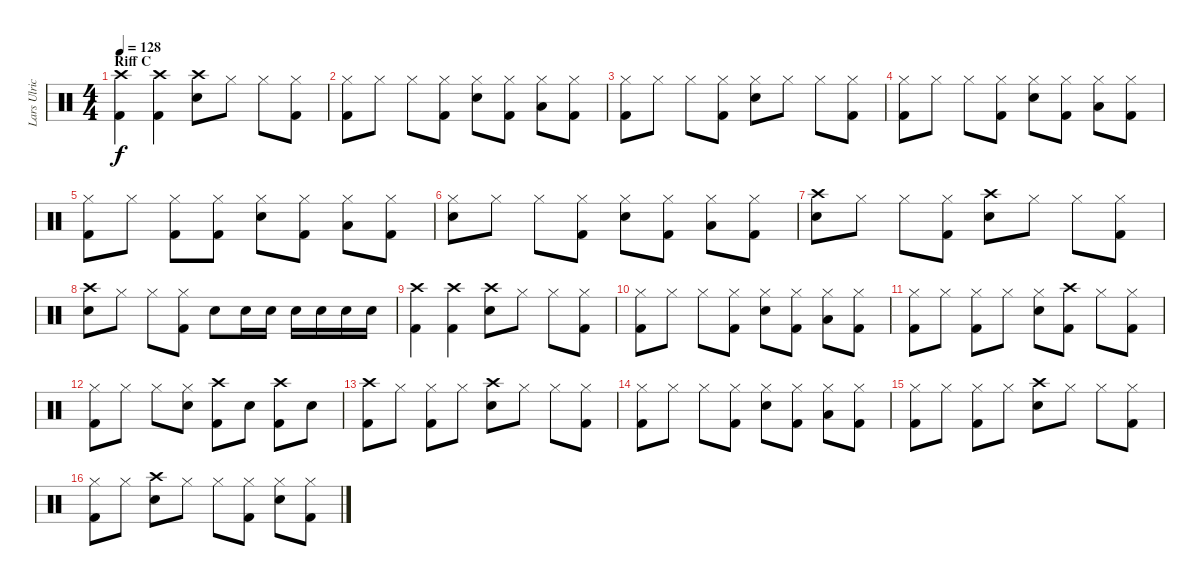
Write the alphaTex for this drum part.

\track ("Lars Ulrich (Drums)" "Lars Ulric") {instrument percussion}
\staff {score}
\articulation defaults
\ts (4 4)
\section ("" "Riff C")
\tempo 128
\clef neutral
\ks c
("Crash high (hit)" "Kick (hit) 2").4{dy f} ("Crash high (hit)" "Kick (hit) 2").4 ("Crash high (hit)" "Electric Snare (hit)").8 "Hi-Hat (closed)".8 "Hi-Hat (closed)".8 ("Hi-Hat (closed)" "Kick (hit) 2").8 |
("Hi-Hat (closed)" "Kick (hit) 2").8 "Hi-Hat (closed)".8 "Hi-Hat (closed)".8 ("Hi-Hat (closed)" "Kick (hit) 2").8 ("Hi-Hat (closed)" "Electric Snare (hit)").8 ("Hi-Hat (closed)" "Kick (hit) 2").8 ("Hi-Hat (closed)" "Low Floor Tom (hit)").8 ("Hi-Hat (closed)" "Kick (hit) 2").8 |
("Hi-Hat (closed)" "Kick (hit) 2").8 "Hi-Hat (closed)".8 "Hi-Hat (closed)".8 ("Hi-Hat (closed)" "Kick (hit) 2").8 ("Hi-Hat (closed)" "Electric Snare (hit)").8 "Hi-Hat (closed)".8 "Hi-Hat (closed)".8 ("Hi-Hat (closed)" "Kick (hit) 2").8 |
("Hi-Hat (closed)" "Kick (hit) 2").8 "Hi-Hat (closed)".8 "Hi-Hat (closed)".8 ("Hi-Hat (closed)" "Kick (hit) 2").8 ("Hi-Hat (closed)" "Electric Snare (hit)").8 ("Hi-Hat (closed)" "Kick (hit) 2").8 ("Hi-Hat (closed)" "Low Floor Tom (hit)").8 ("Hi-Hat (closed)" "Kick (hit) 2").8 |
("Hi-Hat (closed)" "Kick (hit) 2").8 "Hi-Hat (closed)".8 ("Hi-Hat (closed)" "Kick (hit) 2").8 ("Hi-Hat (closed)" "Kick (hit) 2").8 ("Hi-Hat (closed)" "Electric Snare (hit)").8 ("Hi-Hat (closed)" "Kick (hit) 2").8 ("Hi-Hat (closed)" "Low Floor Tom (hit)").8 ("Hi-Hat (closed)" "Kick (hit) 2").8 |
("Hi-Hat (closed)" "Electric Snare (hit)").8 "Hi-Hat (closed)".8 "Hi-Hat (closed)".8 ("Hi-Hat (closed)" "Kick (hit) 2").8 ("Hi-Hat (closed)" "Electric Snare (hit)").8 ("Hi-Hat (closed)" "Kick (hit) 2").8 ("Hi-Hat (closed)" "Low Floor Tom (hit)").8 ("Hi-Hat (closed)" "Kick (hit) 2").8 |
("Crash high (hit)" "Electric Snare (hit)").8 "Hi-Hat (closed)".8 "Hi-Hat (closed)".8 ("Hi-Hat (closed)" "Kick (hit) 2").8 ("Crash high (hit)" "Electric Snare (hit)").8 "Hi-Hat (closed)".8 "Hi-Hat (closed)".8 ("Hi-Hat (closed)" "Kick (hit) 2").8 |
("Crash high (hit)" "Electric Snare (hit)").8 "Hi-Hat (closed)".8 "Hi-Hat (closed)".8 ("Hi-Hat (closed)" "Kick (hit) 2").8 "Electric Snare (hit)".8 "Electric Snare (hit)".16 "Electric Snare (hit)".16 "Electric Snare (hit)".16 "Electric Snare (hit)".16 "Electric Snare (hit)".16 "Electric Snare (hit)".16 |
("Crash high (hit)" "Kick (hit) 2").4 ("Crash high (hit)" "Kick (hit) 2").4 ("Crash high (hit)" "Electric Snare (hit)").8 "Hi-Hat (closed)".8 "Hi-Hat (closed)".8 ("Hi-Hat (closed)" "Kick (hit) 2").8 |
("Hi-Hat (closed)" "Kick (hit) 2").8 "Hi-Hat (closed)".8 "Hi-Hat (closed)".8 ("Hi-Hat (closed)" "Kick (hit) 2").8 ("Hi-Hat (closed)" "Electric Snare (hit)").8 ("Hi-Hat (closed)" "Kick (hit) 2").8 ("Hi-Hat (closed)" "Low Floor Tom (hit)").8 ("Hi-Hat (closed)" "Kick (hit) 2").8 |
("Hi-Hat (closed)" "Kick (hit) 2").8 "Hi-Hat (closed)".8 ("Hi-Hat (closed)" "Kick (hit) 2").8 "Hi-Hat (closed)".8 ("Hi-Hat (closed)" "Electric Snare (hit)").8 ("Crash high (hit)" "Kick (hit) 2").8 "Hi-Hat (closed)".8 ("Hi-Hat (closed)" "Kick (hit) 2").8 |
("Hi-Hat (closed)" "Kick (hit) 2").8 "Hi-Hat (closed)".8 "Hi-Hat (closed)".8 ("Hi-Hat (closed)" "Electric Snare (hit)").8 ("Crash high (hit)" "Kick (hit) 2").8 "Electric Snare (hit)".8 ("Crash high (hit)" "Kick (hit) 2").8 "Electric Snare (hit)".8 |
("Crash high (hit)" "Kick (hit) 2").8 "Hi-Hat (closed)".8 ("Hi-Hat (closed)" "Kick (hit) 2").8 "Hi-Hat (closed)".8 ("Crash high (hit)" "Electric Snare (hit)").8 "Hi-Hat (closed)".8 "Hi-Hat (closed)".8 ("Hi-Hat (closed)" "Kick (hit) 2").8 |
("Hi-Hat (closed)" "Kick (hit) 2").8 "Hi-Hat (closed)".8 "Hi-Hat (closed)".8 ("Hi-Hat (closed)" "Kick (hit) 2").8 ("Hi-Hat (closed)" "Electric Snare (hit)").8 ("Hi-Hat (closed)" "Kick (hit) 2").8 ("Hi-Hat (closed)" "Low Floor Tom (hit)").8 ("Hi-Hat (closed)" "Kick (hit) 2").8 |
("Hi-Hat (closed)" "Kick (hit) 2").8 "Hi-Hat (closed)".8 ("Hi-Hat (closed)" "Kick (hit) 2").8 "Hi-Hat (closed)".8 ("Crash high (hit)" "Electric Snare (hit)").8 "Hi-Hat (closed)".8 "Hi-Hat (closed)".8 ("Hi-Hat (closed)" "Kick (hit) 2").8 |
("Hi-Hat (closed)" "Kick (hit) 2").8 "Hi-Hat (closed)".8 ("Crash high (hit)" "Electric Snare (hit)").8 "Hi-Hat (closed)".8 "Hi-Hat (closed)".8 ("Hi-Hat (closed)" "Kick (hit) 2").8 ("Hi-Hat (closed)" "Electric Snare (hit)").8 ("Hi-Hat (closed)" "Kick (hit) 2").8
